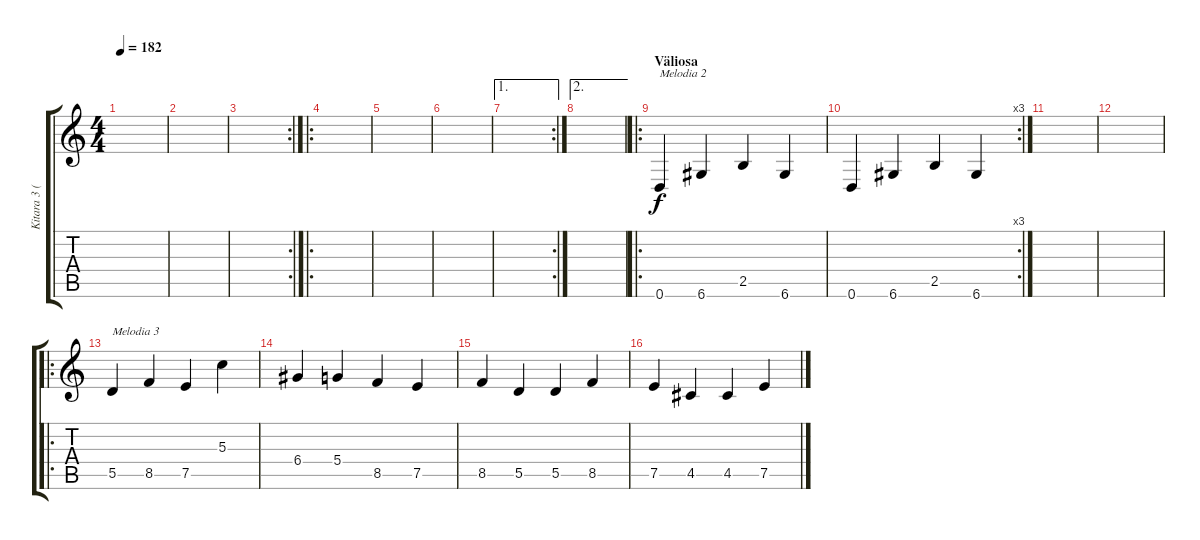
\track ("Kitara 3 (Melodia)" "Kitara 3 (") {instrument distortionguitar}
\staff {score tabs}
\tuning (E4 B3 G3 D3 A2 D2) {hide}
\ts (4 4)
\tempo 182
\clef g2
\ks c
|
|
\rc 2
|
\ro
|
|
|
\ae 1
\rc 2
|
\ae 2
|
\ro
\section ("" "Väliosa")
0.6.4{txt "Melodia 2"} 6.6.4 2.5.4 6.6.4 |
\rc 3
0.6.4 6.6.4 2.5.4 6.6.4 |
|
|
\ro
5.5.4{txt "Melodia 3"} 8.5.4 7.5.4 5.3.4 |
6.4.4 5.4.4 8.5.4 7.5.4 |
8.5.4 5.5.4 5.5.4 8.5.4 |
7.5.4 4.5.4 4.5.4 7.5.4
